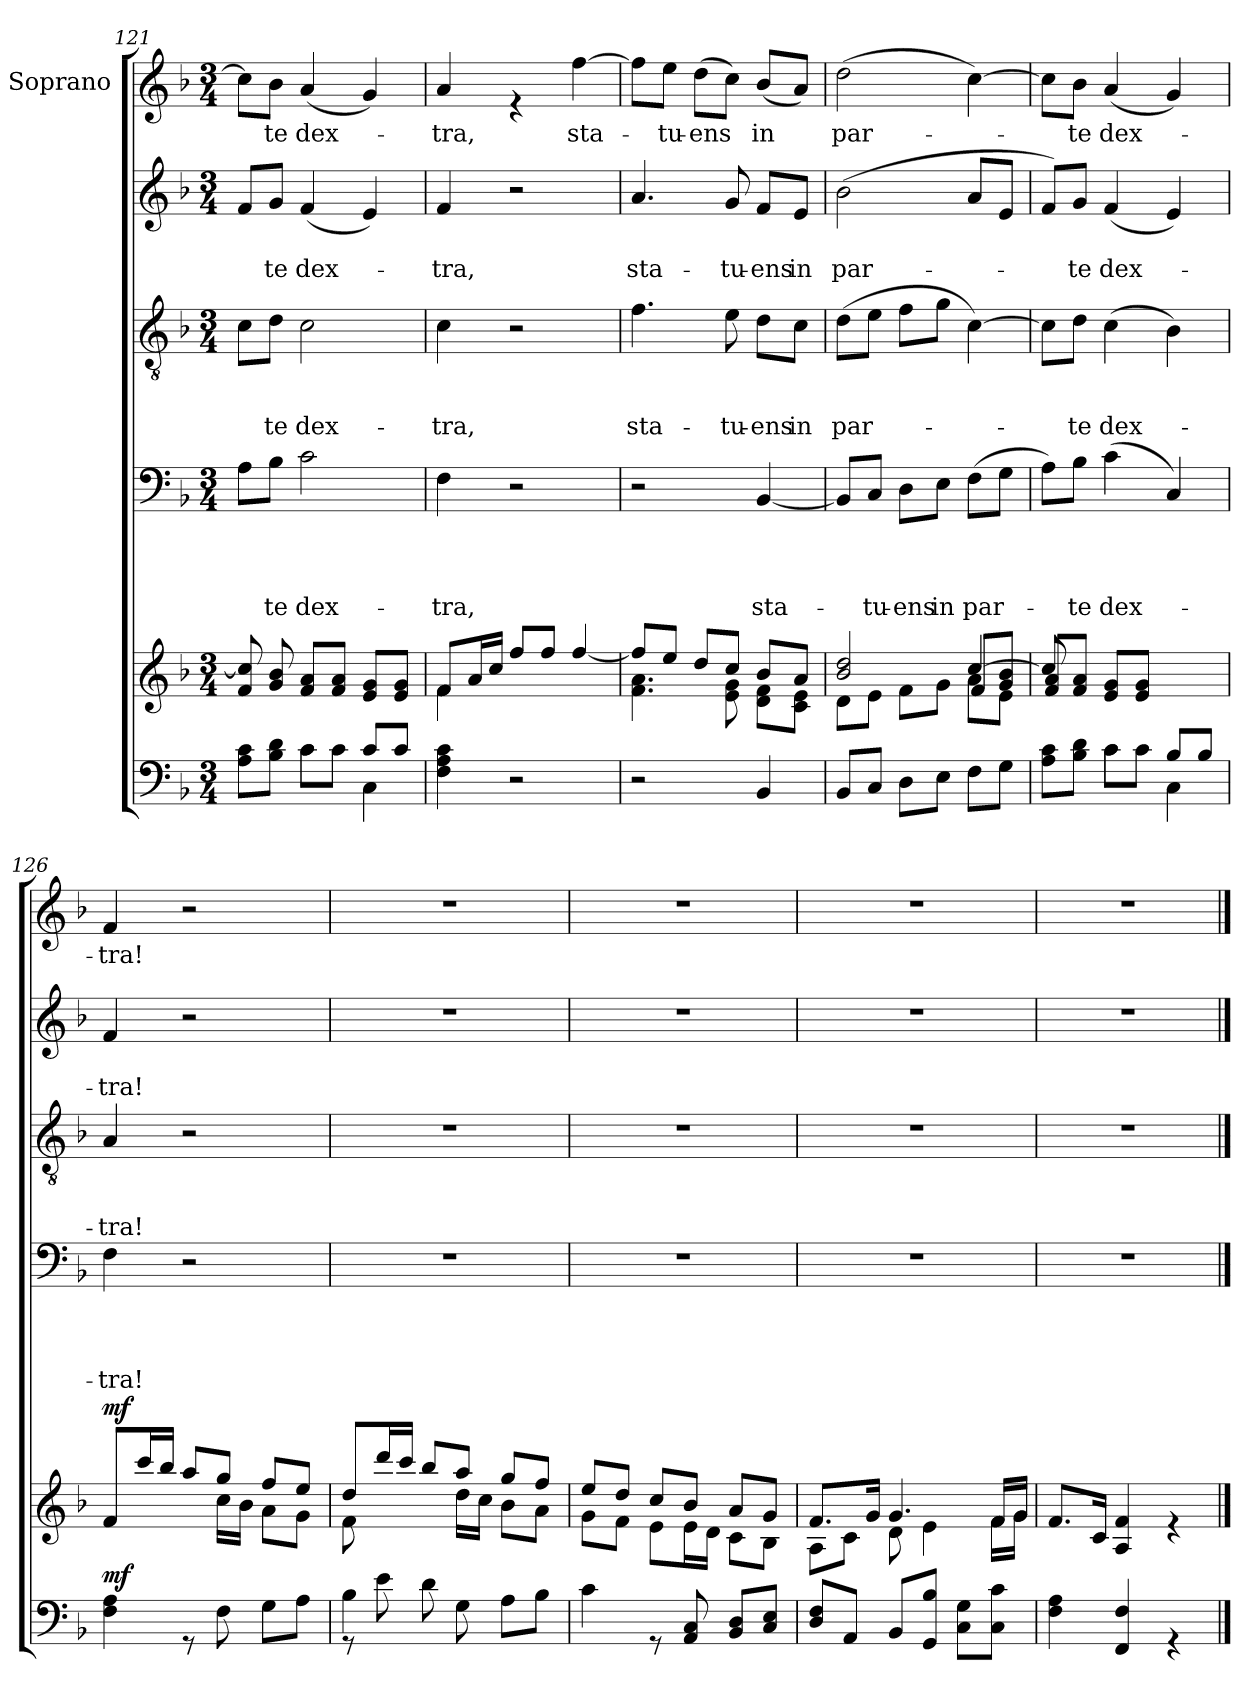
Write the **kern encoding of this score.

**kern	**dynam	**kern	**dynam	**kern	**text	**text	**text	**text	**kern	**text	**text	**text	**kern	**text	**text	**kern	**text
*part6	*part6	*part5	*part5	*part4	*part4	*part4	*part4	*part4	*part3	*part3	*part3	*part3	*part2	*part2	*part2	*part1	*part1
*staff6	*staff6	*staff5	*staff5	*staff4	*staff4	*staff4	*staff4	*staff4	*staff3	*staff3	*staff3	*staff3	*staff2	*staff2	*staff2	*staff1	*staff1
*	*	*	*	*	*	*	*	*	*	*	*	*	*	*	*	*I"Soprano	*
!!LO:LB:g=z
*clefF4	*	*clefG2	*	*clefF4	*	*	*	*	*clefGv2	*	*	*	*clefG2	*	*	*clefG2	*
*k[b-]	*	*k[b-]	*	*k[b-]	*	*	*	*	*k[b-]	*	*	*	*k[b-]	*	*	*k[b-]	*
*F:	*	*F:	*	*F:	*	*	*	*	*F:	*	*	*	*F:	*	*	*F:	*
*M3/4	*	*M3/4	*	*M3/4	*	*	*	*	*M3/4	*	*	*	*M3/4	*	*	*M3/4	*
=121	=121	=121	=121	=121	=121	=121	=121	=121	=121	=121	=121	=121	=121	=121	=121	=121	=121
*^	*	*	*	*	*	*	*	*	*	*	*	*	*	*	*	*	*
8A\ 8c\L	4ryy	.	8f/ 8cc/]	.	8A\L	.	.	.	.	8c\L	.	.	.	8f/L	.	.	8cc\L]	.
!	!	!	!	!	!	!	!	!	!LO:LY:b	!	!	!	!LO:LY:b	!	!	!LO:LY:b	!	!LO:LY:b
8B-\ 8d\J	.	.	8g/ 8b-/	.	8B-\J	.	.	.	-te	8d\J	.	.	-te	8g/J	.	-te	8b-\J	-te
!	!	!	!	!	!	!	!	!	!LO:LY:b	!	!	!	!LO:LY:b	!	!	!LO:LY:b	!	!LO:LY:b
8c\L	4c\	.	8f/ 8a/L	.	2c\	.	.	.	dex-	2c\	.	.	dex-	(<4f/	.	dex-	(<4a/	dex-
8c\J	.	.	8f/ 8a/J	.	.	.	.	.	.	.	.	.	.	.	.	.	.	.
8c/L	4C\	.	8e/ 8g/L	.	.	.	.	.	.	.	.	.	.	4e/)	.	.	4g/)	.
8c/J	.	.	8e/ 8g/J	.	.	.	.	.	.	.	.	.	.	.	.	.	.	.
*v	*v	*	*	*	*	*	*	*	*	*	*	*	*	*	*	*	*	*
=122	=122	=122	=122	=122	=122	=122	=122	=122	=122	=122	=122	=122	=122	=122	=122	=122	=122
*	*	*^	*	*	*	*	*	*	*	*	*	*	*	*	*	*	*
!	!	!	!	!	!	!	!	!	!LO:LY:b	!	!	!	!LO:LY:b	!	!	!LO:LY:b	!	!LO:LY:b
4F\ 4A\ 4c\	.	8f/L	4f\	.	4F\	.	.	.	-tra,	4c\	.	.	-tra,	4f/	.	-tra,	4a/	-tra,
.	.	16a/L	.	.	.	.	.	.	.	.	.	.	.	.	.	.	.	.
.	.	16cc/JJ	.	.	.	.	.	.	.	.	.	.	.	.	.	.	.	.
2r	.	8ff/L	2ryy	.	2r	.	.	.	.	2r	.	.	.	2r	.	.	4re	.
.	.	8ff/J	.	.	.	.	.	.	.	.	.	.	.	.	.	.	.	.
!	!	!	!	!	!	!	!	!	!	!	!	!	!	!	!	!	!	!LO:LY:b
.	.	[<4ff/	.	.	.	.	.	.	.	.	.	.	.	.	.	.	[>4ff\	sta-
=123	=123	=123	=123	=123	=123	=123	=123	=123	=123	=123	=123	=123	=123	=123	=123	=123	=123	=123
!	!	!	!	!	!	!	!	!	!	!	!	!	!LO:LY:b	!	!	!LO:LY:b	!	!
2r	.	8ff/L]	4.f\ 4.a\	.	2r	.	.	.	.	4.f\	.	.	sta-	4.a/	.	sta-	8ff\L]	.
!	!	!	!	!	!	!	!	!	!	!	!	!	!	!	!	!	!	!LO:LY:b
.	.	8ee/J	.	.	.	.	.	.	.	.	.	.	.	.	.	.	8ee\J	-tu-
!	!	!	!	!	!	!	!	!	!	!	!	!	!	!	!	!	!	!LO:LY:b
.	.	8dd/L	.	.	.	.	.	.	.	.	.	.	.	.	.	.	(>8dd\L	-ens
!	!	!	!	!	!	!	!	!	!	!	!	!	!LO:LY:b	!	!	!LO:LY:b	!	!
.	.	8cc/J	8e\ 8g\	.	.	.	.	.	.	8e\	.	.	-tu-	8g/	.	-tu-	8cc\J)	.
!	!	!	!	!	!	!	!	!	!LO:LY:b	!	!	!	!LO:LY:b	!	!	!LO:LY:b	!	!LO:LY:b
4BB-/	.	8b-/L	8d\ 8f\L	.	[<4BB-/	.	.	.	sta-	8d\L	.	.	-ens	8f/L	.	-ens	(<8b-/L	in
!	!	!	!	!	!	!	!	!	!	!	!	!	!LO:LY:b	!	!	!LO:LY:b	!	!
.	.	8a/J	8c\ 8e\J	.	.	.	.	.	.	8c\J	.	.	in	8e/J	.	in	8a/J)	.
=124	=124	=124	=124	=124	=124	=124	=124	=124	=124	=124	=124	=124	=124	=124	=124	=124	=124	=124
*	*	*	*^	*	*	*	*	*	*	*	*	*	*	*	*	*	*	*
!	!	!	!	!	!	!	!	!	!	!	!	!	!	!LO:LY:b	!	!	!LO:LY:b	!	!LO:LY:b
8BB-/L	.	2b-/ 2dd/	8d\L	2ryy	.	8BB-/L]	.	.	.	.	(>8d\L	.	.	par-	(>2b-\	.	par-	(>2dd\	par-
!	!	!	!	!	!	!	!	!	!	!LO:LY:b	!	!	!	!	!	!	!	!	!
8C/J	.	.	8e\J	.	.	8C/J	.	.	.	-tu-	8e\J	.	.	.	.	.	.	.	.
!	!	!	!	!	!	!	!	!	!	!LO:LY:b	!	!	!	!	!	!	!	!	!
8D\L	.	.	8f\L	.	.	8D\L	.	.	.	-ens	8f\L	.	.	.	.	.	.	.	.
!	!	!	!	!	!	!	!	!	!	!LO:LY:b	!	!	!	!	!	!	!	!	!
8E\J	.	.	8g\J	.	.	8E\J	.	.	.	in	8g\J	.	.	.	.	.	.	.	.
!	!	!	!	!	!	!	!	!	!	!LO:LY:b	!	!	!	!	!	!	!	!	!
8F\L	.	[<4cc/	8a\L	8f/L	.	(>8F\L	.	.	.	par-	[>4c\)	.	.	.	8a/L	.	.	[>4cc\)	.
8G\J	.	.	8e\J	8g/ 8b-/J	.	8G\J	.	.	.	.	.	.	.	.	8e/J	.	.	.	.
*	*	*v	*v	*v	*	*	*	*	*	*	*	*	*	*	*	*	*	*	*
=125	=125	=125	=125	=125	=125	=125	=125	=125	=125	=125	=125	=125	=125	=125	=125	=125	=125
*	*	*	*	*	*	*	*	*	*	*	*	*	*	*	*	*MM60	*
*^	*	*^	*	*	*	*	*	*	*	*	*	*	*	*	*	*	*
*	*	*	*	*^	*	*	*	*	*	*	*	*	*	*	*	*	*	*	*
*	*	*	*	*v	*v	*	*	*	*	*	*	*	*	*	*	*	*	*	*	*
8A\ 8c\L	4ryy	.	8cc/]	8f/ 8a/L	.	8A\L)	.	.	.	.	8c\L]	.	.	.	8f/L)	.	.	8cc\L]	.
!	!	!	!	!	!	!	!	!	!	!LO:LY:b	!	!	!	!LO:LY:b	!	!	!LO:LY:b	!	!LO:LY:b
8B-\ 8d\J	.	.	4ryy	8f/ 8a/J	.	8B-\J	.	.	.	-te	8d\J	.	.	-te	8g/J	.	-te	8b-\J	-te
!	!	!	!	!	!	!	!	!	!	!LO:LY:b	!	!	!	!LO:LY:b	!	!	!LO:LY:b	!	!LO:LY:b
8c\L	4c\	.	.	8e/ 8g/L	.	(>4c\	.	.	.	dex-	(>4c\	.	.	dex-	(<4f/	.	dex-	(<4a/	dex-
8c\J	.	.	4.ryy	8e/ 8g/J	.	.	.	.	.	.	.	.	.	.	.	.	.	.	.
8B-/L	4C\	.	.	4ryy	.	4C/)	.	.	.	.	4B-\)	.	.	.	4e/)	.	.	4g/)	.
8B-/J	.	.	.	.	.	.	.	.	.	.	.	.	.	.	.	.	.	.	.
*v	*v	*	*	*	*	*	*	*	*	*	*	*	*	*	*	*	*	*	*
!!LO:LB:g=z
=126	=126	=126	=126	=126	=126	=126	=126	=126	=126	=126	=126	=126	=126	=126	=126	=126	=126	=126
*	*	*	*	*	*	*	*	*	*	*	*	*	*	*	*	*	*MM62	*
!	!LO:DY:a	!	!	!LO:DY:a	!	!	!	!	!LO:LY:b	!	!	!	!LO:LY:b	!	!	!LO:LY:b	!	!LO:LY:b
4F\ 4A\	mf	8f/L	4.ryy	mf	4F\	.	.	.	-tra!	4A/	.	.	-tra!	4f/	.	-tra!	4f/	-tra!
.	.	16ccc/L	.	.	.	.	.	.	.	.	.	.	.	.	.	.	.	.
.	.	16bb-/JJ	.	.	.	.	.	.	.	.	.	.	.	.	.	.	.	.
8rGG	.	8aa/L	.	.	2r	.	.	.	.	2r	.	.	.	2r	.	.	2r	.
8F\	.	8gg/J	16cc\LL	.	.	.	.	.	.	.	.	.	.	.	.	.	.	.
.	.	.	16b-\JJ	.	.	.	.	.	.	.	.	.	.	.	.	.	.	.
8G\L	.	8ff/L	8a\L	.	.	.	.	.	.	.	.	.	.	.	.	.	.	.
8A\J	.	8ee/J	8g\J	.	.	.	.	.	.	.	.	.	.	.	.	.	.	.
=127	=127	=127	=127	=127	=127	=127	=127	=127	=127	=127	=127	=127	=127	=127	=127	=127	=127	=127
*^	*	*	*	*	*	*	*	*	*	*	*	*	*	*	*	*	*	*
4B-\	8rGG	.	8dd/L	8f\	.	2.r	.	.	.	.	2.r	.	.	.	2.r	.	.	2.r	.
.	8e\	.	16ddd/L	4ryy	.	.	.	.	.	.	.	.	.	.	.	.	.	.	.
.	.	.	16ccc/JJ	.	.	.	.	.	.	.	.	.	.	.	.	.	.	.	.
8ryy	8d\	.	8bb-/L	.	.	.	.	.	.	.	.	.	.	.	.	.	.	.	.
8G\	4.ryy	.	8aa/J	16dd\LL	.	.	.	.	.	.	.	.	.	.	.	.	.	.	.
.	.	.	.	16cc\JJ	.	.	.	.	.	.	.	.	.	.	.	.	.	.	.
8A\L	.	.	8gg/L	8b-\L	.	.	.	.	.	.	.	.	.	.	.	.	.	.	.
8B-\J	.	.	8ff/J	8a\J	.	.	.	.	.	.	.	.	.	.	.	.	.	.	.
*v	*v	*	*	*	*	*	*	*	*	*	*	*	*	*	*	*	*	*	*
=128	=128	=128	=128	=128	=128	=128	=128	=128	=128	=128	=128	=128	=128	=128	=128	=128	=128	=128
4c\	.	8ee/L	8g\L	.	2.r	.	.	.	.	2.r	.	.	.	2.r	.	.	2.r	.
.	.	8dd/J	8f\J	.	.	.	.	.	.	.	.	.	.	.	.	.	.	.
8rGG	.	8cc/L	8e\L	.	.	.	.	.	.	.	.	.	.	.	.	.	.	.
8AA/ 8C/	.	8b-/J	16e\L	.	.	.	.	.	.	.	.	.	.	.	.	.	.	.
.	.	.	16d\JJ	.	.	.	.	.	.	.	.	.	.	.	.	.	.	.
8BB-/ 8D/L	.	8a/L	8c\L	.	.	.	.	.	.	.	.	.	.	.	.	.	.	.
8C/ 8E/J	.	8g/J	8B-\J	.	.	.	.	.	.	.	.	.	.	.	.	.	.	.
=129	=129	=129	=129	=129	=129	=129	=129	=129	=129	=129	=129	=129	=129	=129	=129	=129	=129	=129
8D/ 8F/L	.	8.f/L	8A\L	.	2.r	.	.	.	.	2.r	.	.	.	2.r	.	.	2.r	.
8AA/J	.	.	8c\J	.	.	.	.	.	.	.	.	.	.	.	.	.	.	.
.	.	16g/Jk	.	.	.	.	.	.	.	.	.	.	.	.	.	.	.	.
8BB-/L	.	4.g/	8d\	.	.	.	.	.	.	.	.	.	.	.	.	.	.	.
8GG/ 8B-/J	.	.	4e\	.	.	.	.	.	.	.	.	.	.	.	.	.	.	.
8C\ 8G\L	.	.	.	.	.	.	.	.	.	.	.	.	.	.	.	.	.	.
8C\ 8c\J	.	16f/LL	16f\LL	.	.	.	.	.	.	.	.	.	.	.	.	.	.	.
.	.	16g/JJ	16g\JJ	.	.	.	.	.	.	.	.	.	.	.	.	.	.	.
*	*	*v	*v	*	*	*	*	*	*	*	*	*	*	*	*	*	*	*
=130	=130	=130	=130	=130	=130	=130	=130	=130	=130	=130	=130	=130	=130	=130	=130	=130	=130
*	*	*	*	*	*	*	*	*	*	*	*	*	*	*	*	*MM49	*
*	*	*^	*	*	*	*	*	*	*	*	*	*	*	*	*	*	*
*	*	*v	*v	*	*	*	*	*	*	*	*	*	*	*	*	*	*	*
4F\ 4A\	.	8.f/L	.	2.r	.	.	.	.	2.r	.	.	.	2.r	.	.	2.r	.
.	.	16c/Jk	.	.	.	.	.	.	.	.	.	.	.	.	.	.	.
4FF/ 4F/	.	4A/ 4f/	.	.	.	.	.	.	.	.	.	.	.	.	.	.	.
4rGG	.	4re	.	.	.	.	.	.	.	.	.	.	.	.	.	.	.
==	==	==	==	==	==	==	==	==	==	==	==	==	==	==	==	==	==
*-	*-	*-	*-	*-	*-	*-	*-	*-	*-	*-	*-	*-	*-	*-	*-	*-	*-
